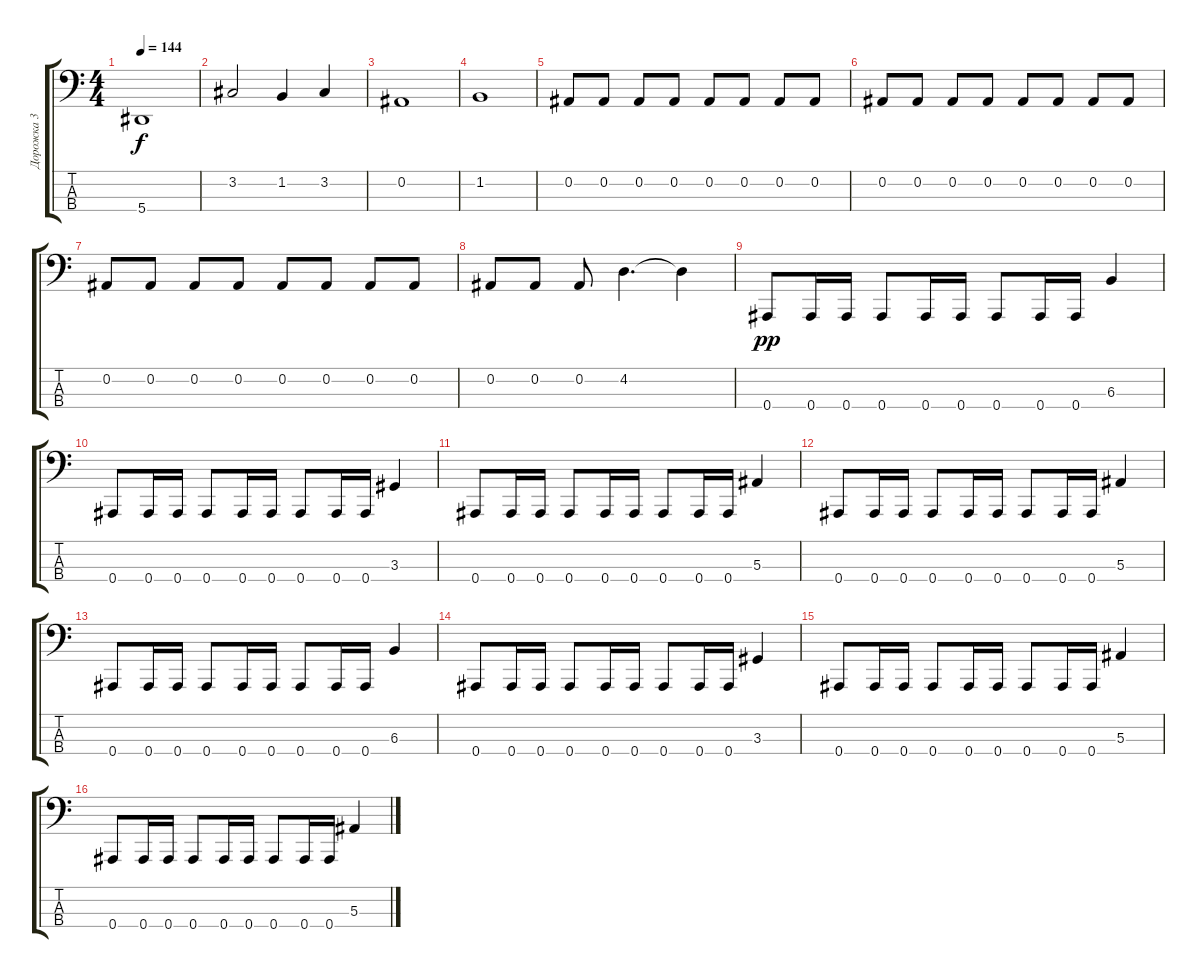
\track ("Дорожка 3" "Дорожка 3") {instrument electricbasspick}
\staff {score tabs}
\tuning (Eb2 Bb1 F1 Bb0) {hide}
\ts (4 4)
\tempo 144
\clef f4
\ks c
5.4.1{dy f} |
3.2.2 1.2.4 3.2.4 |
0.2.1 |
1.2.1 |
0.2.8 0.2.8 0.2.8 0.2.8 0.2.8 0.2.8 0.2.8 0.2.8 |
0.2.8 0.2.8 0.2.8 0.2.8 0.2.8 0.2.8 0.2.8 0.2.8 |
0.2.8 0.2.8 0.2.8 0.2.8 0.2.8 0.2.8 0.2.8 0.2.8 |
0.2.8 0.2.8 0.2.8 4.2.4{d} 4.2{t}.4 |
0.4.8{dy pp} 0.4.16 0.4.16 0.4.8 0.4.16 0.4.16 0.4.8 0.4.16 0.4.16 6.3.4 |
0.4.8 0.4.16 0.4.16 0.4.8 0.4.16 0.4.16 0.4.8 0.4.16 0.4.16 3.3.4 |
0.4.8 0.4.16 0.4.16 0.4.8 0.4.16 0.4.16 0.4.8 0.4.16 0.4.16 5.3.4 |
0.4.8 0.4.16 0.4.16 0.4.8 0.4.16 0.4.16 0.4.8 0.4.16 0.4.16 5.3.4 |
0.4.8 0.4.16 0.4.16 0.4.8 0.4.16 0.4.16 0.4.8 0.4.16 0.4.16 6.3.4 |
0.4.8 0.4.16 0.4.16 0.4.8 0.4.16 0.4.16 0.4.8 0.4.16 0.4.16 3.3.4 |
0.4.8 0.4.16 0.4.16 0.4.8 0.4.16 0.4.16 0.4.8 0.4.16 0.4.16 5.3.4 |
0.4.8 0.4.16 0.4.16 0.4.8 0.4.16 0.4.16 0.4.8 0.4.16 0.4.16 5.3.4
